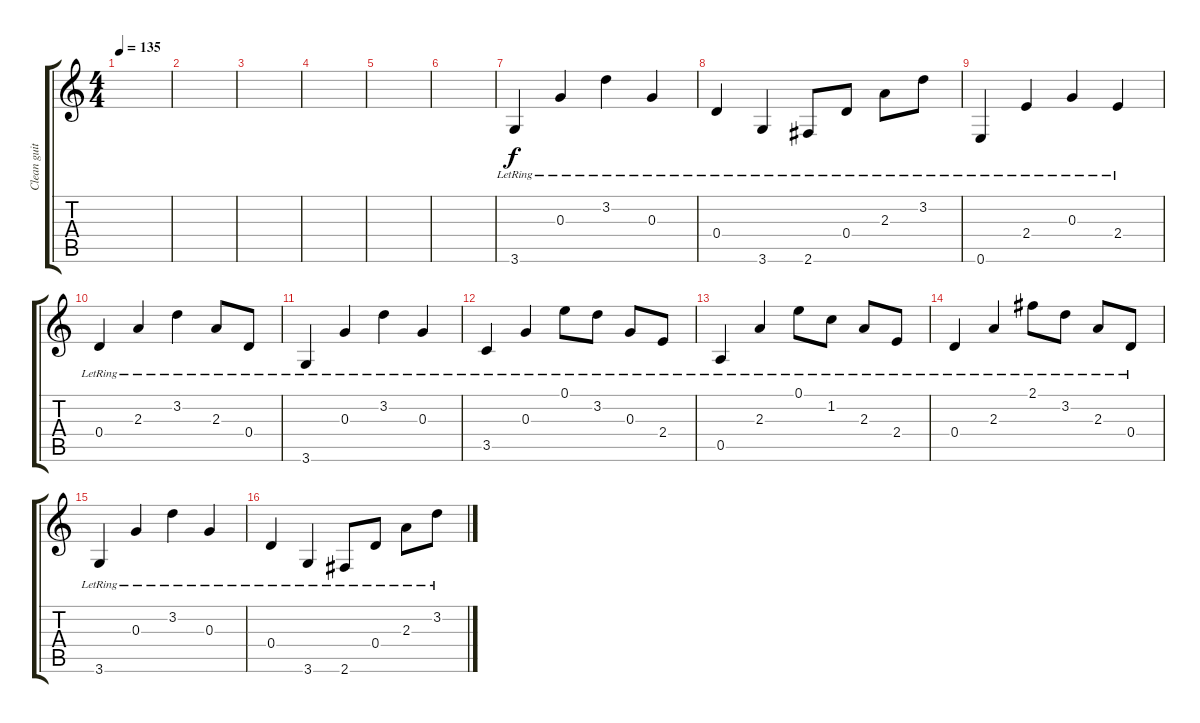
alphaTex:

\track ("Clean guitar (effect)" "Clean guit") {instrument acousticguitarsteel}
\staff {score tabs}
\tuning (E4 B3 G3 D3 A2 E2) {hide}
\ts (4 4)
\tempo 135
\clef g2
\ks c
|
|
|
|
|
|
3.6{lr}.4 0.3{lr}.4 3.2{lr}.4 0.3{lr}.4 |
0.4{lr}.4 3.6{lr}.4 2.6{lr}.8 0.4{lr}.8 2.3{lr}.8 3.2{lr}.8 |
0.6{lr}.4 2.4{lr}.4 0.3{lr}.4 2.4{lr}.4 |
0.4{lr}.4 2.3{lr}.4 3.2{lr}.4 2.3{lr}.8 0.4{lr}.8 |
3.6{lr}.4 0.3{lr}.4 3.2{lr}.4 0.3{lr}.4 |
3.5{lr}.4 0.3{lr}.4 0.1{lr}.8 3.2{lr}.8 0.3{lr}.8 2.4{lr}.8 |
0.5{lr}.4 2.3{lr}.4 0.1{lr}.8 1.2{lr}.8 2.3{lr}.8 2.4{lr}.8 |
0.4{lr}.4 2.3{lr}.4 2.1{lr}.8 3.2{lr}.8 2.3{lr}.8 0.4{lr}.8 |
3.6{lr}.4 0.3{lr}.4 3.2{lr}.4 0.3{lr}.4 |
0.4{lr}.4 3.6{lr}.4 2.6{lr}.8 0.4{lr}.8 2.3{lr}.8 3.2{lr}.8
